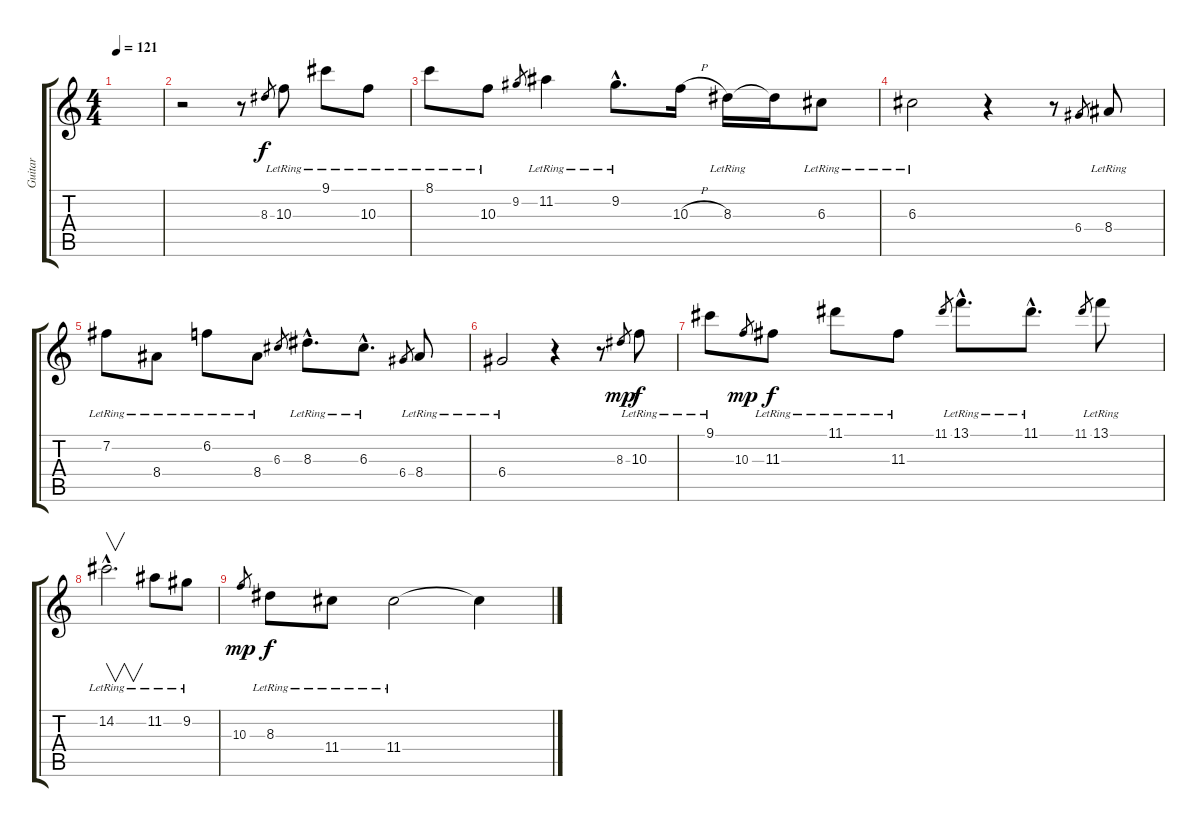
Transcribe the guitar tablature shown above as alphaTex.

\track ("Guitar" "Guitar") {instrument acousticguitarsteel}
\staff {score tabs}
\tuning (E4 B3 G3 D3 A2 E2) {hide}
\ts (4 4)
\tempo 121
\clef g2
\ks c
|
r.2 r.8{volume 13 balance 8} 8.3.8{gr} 10.3{lr}.8{dy f} 9.1{lr}.8 10.3{lr}.8 |
8.1{lr}.8 10.3{lr}.8 9.2.8{gr} 11.2{lr}.4 9.2{hac lr}.8{d} 10.3{h}.16 8.3{lr}.16 8.3{t}.16 6.3{lr}.8 |
6.3{lr}.2 r.4 r.8 6.4.8{gr} 8.4{lr}.8 |
7.2{lr}.8 8.4{lr}.8 6.2{lr}.8 8.4{lr}.8 6.3.8{gr} 8.3{hac lr}.8{d} 6.3{hac lr}.8{d} 6.4.8{gr} 8.4{lr}.8 |
6.4{lr}.2 r.4 r.8 8.3.8{gr dy mp} 10.3{lr}.8{dy f} |
9.1{lr}.8 10.3.8{gr dy mp} 11.3{lr}.8{dy f} 11.1{lr}.8 11.3{lr}.8 11.1.8{gr} 13.1{hac lr}.8{d} 11.1{hac lr}.8{d} 11.1.8{gr} 13.1{lr}.8 |
14.2{hac lr}.2{v d} 11.2{lr}.8 9.2{lr}.8 |
10.3.8{gr dy mp} 8.3{lr}.8{dy f} 11.4{lr}.8 11.4{lr}.2 11.4{t}.4
